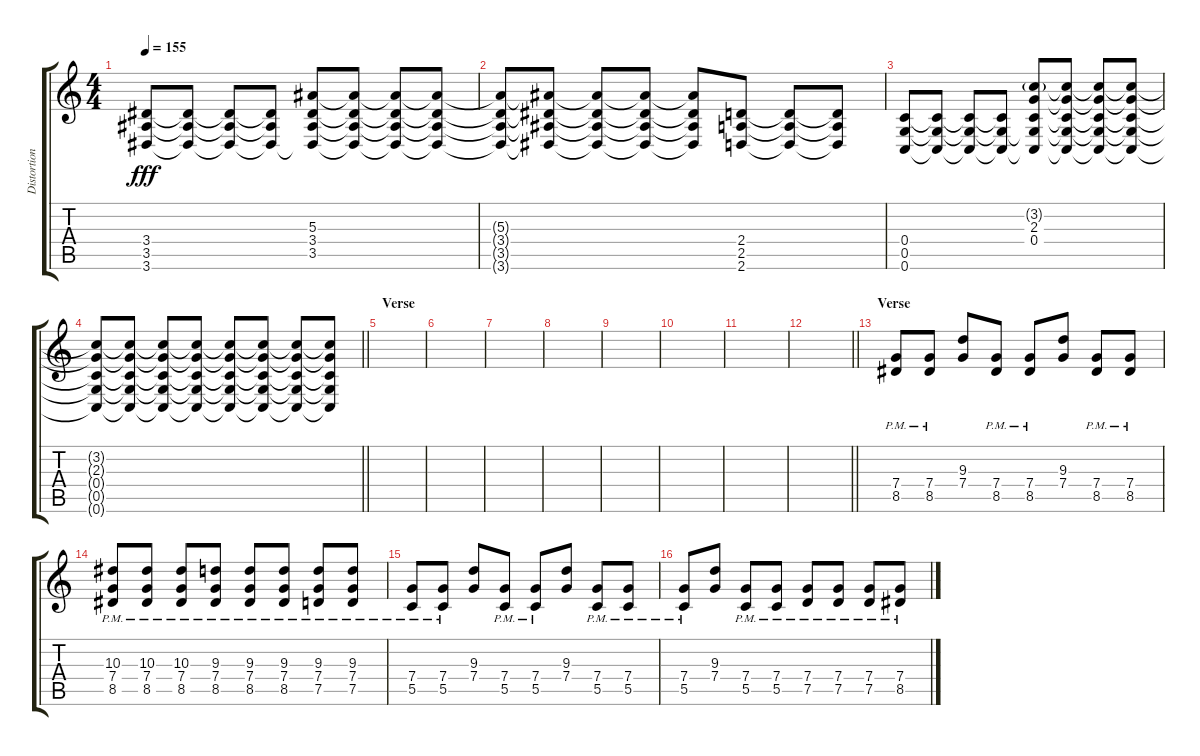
\track ("Distortion Left" "Distortion") {instrument distortionguitar}
\staff {score tabs}
\tuning (D4 A3 F3 C3 G2 C2) {hide}
\ts (4 4)
\tempo 155
\clef g2
\ks c
(3.4 3.5 3.6).8{dy fff} (3.4{t} 3.5{t} 3.6{t}).8 (3.4{t} 3.5{t} 3.6{t}).8 (3.4{t} 3.5{t} 3.6{t}).8 (5.3 3.4 3.5 3.6{t}).8 (5.3{t} 3.4{t} 3.5{t} 3.6{t}).8 (5.3{t} 3.4{t} 3.5{t} 3.6{t}).8 (5.3{t} 3.4{t} 3.5{t} 3.6{t}).8 |
(5.3{t} 3.4{t} 3.5{t} 3.6{t}).8 (5.3{t} 3.4{t} 3.5{t} 3.6{t}).8 (5.3{t} 3.4{t} 3.5{t} 3.6{t}).8 (5.3{t} 3.4{t} 3.5{t} 3.6{t}).8 (5.3{t} 3.4{t} 3.5{t} 3.6{t}).8 (2.4 2.5 2.6).8 (2.4{t} 2.5{t} 2.6{t}).8 (2.4{t} 2.5{t} 2.6{t}).8 |
(0.4 0.5 0.6).8 (0.4{t} 0.5{t} 0.6{t}).8 (0.4{t} 0.5{t} 0.6{t}).8 (0.4{t} 0.5{t} 0.6{t}).8 (3.2{g} 2.3 0.4 0.5{t} 0.6{t}).8 (3.2{t} 2.3{t} 0.4{t} 0.5{t} 0.6{t}).8 (3.2{t} 2.3{t} 0.4{t} 0.5{t} 0.6{t}).8 (3.2{t} 2.3{t} 0.4{t} 0.5{t} 0.6{t}).8 |
\barLineRight lightlight
(3.2{t} 2.3{t} 0.4{t} 0.5{t} 0.6{t}).8 (3.2{t} 2.3{t} 0.4{t} 0.5{t} 0.6{t}).8 (3.2{t} 2.3{t} 0.4{t} 0.5{t} 0.6{t}).8 (3.2{t} 2.3{t} 0.4{t} 0.5{t} 0.6{t}).8 (3.2{t} 2.3{t} 0.4{t} 0.5{t} 0.6{t}).8 (3.2{t} 2.3{t} 0.4{t} 0.5{t} 0.6{t}).8 (3.2{t} 2.3{t} 0.4{t} 0.5{t} 0.6{t}).8 (3.2{t} 2.3{t} 0.4{t} 0.5{t} 0.6{t}).8 |
\section ("" "Verse ")
|
|
|
|
|
|
|
\barLineRight lightlight
|
\section ("" "Verse")
(7.4{pm} 8.5{pm}).8 (7.4{pm} 8.5{pm}).8 (9.3 7.4).8 (7.4{pm} 8.5{pm}).8 (7.4{pm} 8.5{pm}).8 (9.3 7.4).8 (7.4{pm} 8.5{pm}).8 (7.4{pm} 8.5{pm}).8 |
(10.3{pm} 7.4{pm} 8.5{pm}).8 (10.3{pm} 7.4{pm} 8.5{pm}).8 (10.3{pm} 7.4{pm} 8.5{pm}).8 (9.3{pm} 7.4{pm} 8.5{pm}).8 (9.3{pm} 7.4{pm} 8.5{pm}).8 (9.3{pm} 7.4{pm} 8.5{pm}).8 (9.3{pm} 7.4{pm} 7.5{pm}).8 (9.3{pm} 7.4{pm} 7.5{pm}).8 |
(7.4{pm} 5.5{pm}).8 (7.4{pm} 5.5{pm}).8 (9.3 7.4).8 (7.4{pm} 5.5{pm}).8 (7.4{pm} 5.5{pm}).8 (9.3 7.4).8 (7.4{pm} 5.5{pm}).8 (7.4{pm} 5.5{pm}).8 |
(7.4{pm} 5.5{pm}).8 (9.3 7.4).8 (7.4{pm} 5.5{pm}).8 (7.4{pm} 5.5{pm}).8 (7.4{pm} 7.5{pm}).8 (7.4{pm} 7.5{pm}).8 (7.4{pm} 7.5{pm}).8 (7.4{pm} 8.5{pm}).8
